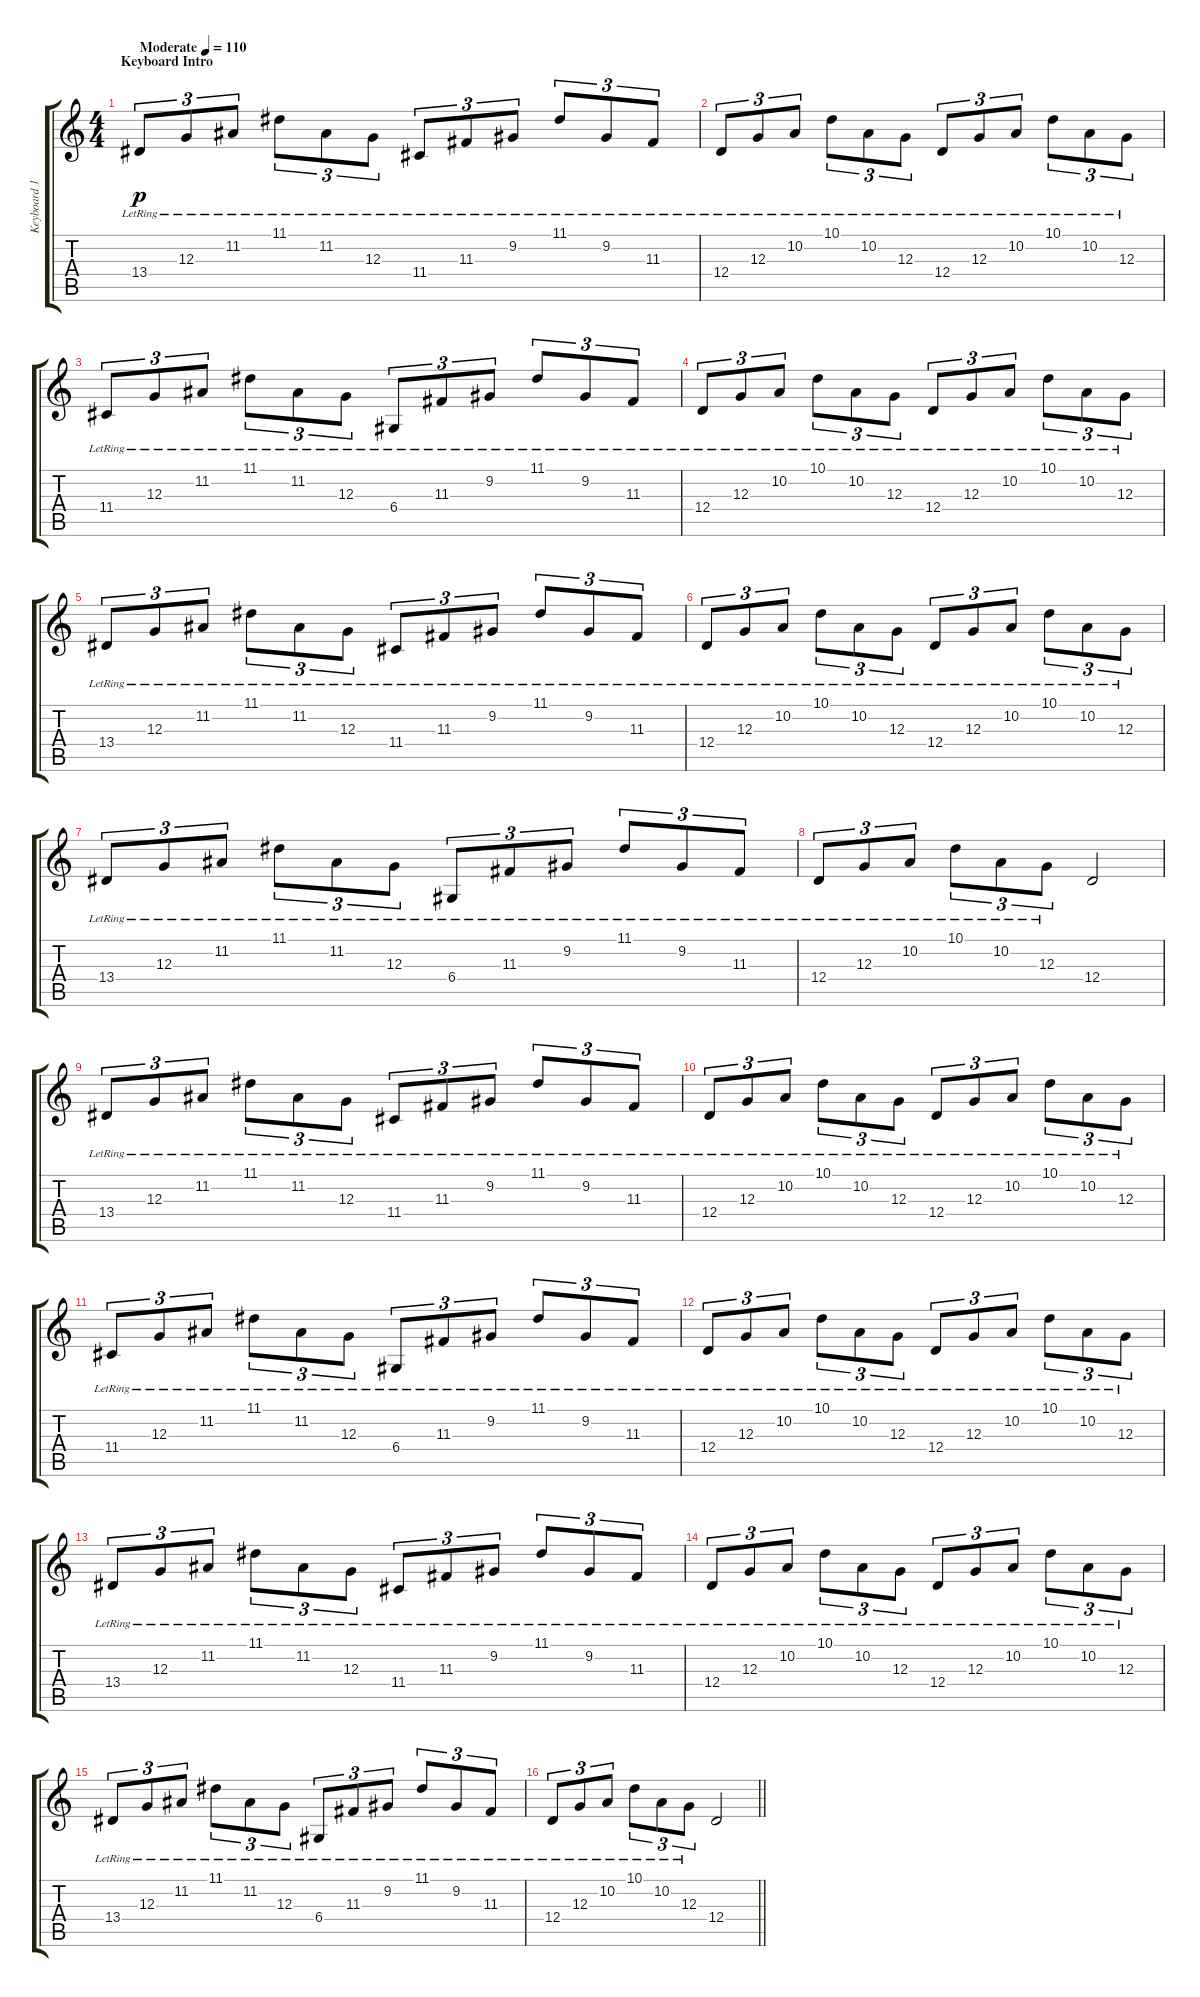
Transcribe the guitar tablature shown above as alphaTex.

\track ("Keyboard 1" "Keyboard 1") {instrument fx1rain}
\staff {score tabs}
\tuning (E4 B3 G3 D3 A2 D2) {hide}
\ts (4 4)
\section ("" "Keyboard Intro")
\tempo (110 "Moderate")
\clef g2
\ks c
13.4{lr}.8{tu (3 2) dy p instrument fx1rain} 12.3{lr}.8{tu (3 2)} 11.2{lr}.8{tu (3 2)} 11.1{lr}.8{tu (3 2)} 11.2{lr}.8{tu (3 2)} 12.3{lr}.8{tu (3 2)} 11.4{lr}.8{tu (3 2)} 11.3{lr}.8{tu (3 2)} 9.2{lr}.8{tu (3 2)} 11.1{lr}.8{tu (3 2)} 9.2{lr}.8{tu (3 2)} 11.3{lr}.8{tu (3 2)} |
12.4{lr}.8{tu (3 2)} 12.3{lr}.8{tu (3 2)} 10.2{lr}.8{tu (3 2)} 10.1{lr}.8{tu (3 2)} 10.2{lr}.8{tu (3 2)} 12.3{lr}.8{tu (3 2)} 12.4{lr}.8{tu (3 2)} 12.3{lr}.8{tu (3 2)} 10.2{lr}.8{tu (3 2)} 10.1{lr}.8{tu (3 2)} 10.2{lr}.8{tu (3 2)} 12.3{lr}.8{tu (3 2)} |
11.4{lr}.8{tu (3 2)} 12.3{lr}.8{tu (3 2)} 11.2{lr}.8{tu (3 2)} 11.1{lr}.8{tu (3 2)} 11.2{lr}.8{tu (3 2)} 12.3{lr}.8{tu (3 2)} 6.4{lr}.8{tu (3 2)} 11.3{lr}.8{tu (3 2)} 9.2{lr}.8{tu (3 2)} 11.1{lr}.8{tu (3 2)} 9.2{lr}.8{tu (3 2)} 11.3{lr}.8{tu (3 2)} |
12.4{lr}.8{tu (3 2)} 12.3{lr}.8{tu (3 2)} 10.2{lr}.8{tu (3 2)} 10.1{lr}.8{tu (3 2)} 10.2{lr}.8{tu (3 2)} 12.3{lr}.8{tu (3 2)} 12.4{lr}.8{tu (3 2)} 12.3{lr}.8{tu (3 2)} 10.2{lr}.8{tu (3 2)} 10.1{lr}.8{tu (3 2)} 10.2{lr}.8{tu (3 2)} 12.3{lr}.8{tu (3 2)} |
13.4{lr}.8{tu (3 2)} 12.3{lr}.8{tu (3 2)} 11.2{lr}.8{tu (3 2)} 11.1{lr}.8{tu (3 2)} 11.2{lr}.8{tu (3 2)} 12.3{lr}.8{tu (3 2)} 11.4{lr}.8{tu (3 2)} 11.3{lr}.8{tu (3 2)} 9.2{lr}.8{tu (3 2)} 11.1{lr}.8{tu (3 2)} 9.2{lr}.8{tu (3 2)} 11.3{lr}.8{tu (3 2)} |
12.4{lr}.8{tu (3 2)} 12.3{lr}.8{tu (3 2)} 10.2{lr}.8{tu (3 2)} 10.1{lr}.8{tu (3 2)} 10.2{lr}.8{tu (3 2)} 12.3{lr}.8{tu (3 2)} 12.4{lr}.8{tu (3 2)} 12.3{lr}.8{tu (3 2)} 10.2{lr}.8{tu (3 2)} 10.1{lr}.8{tu (3 2)} 10.2{lr}.8{tu (3 2)} 12.3{lr}.8{tu (3 2)} |
13.4{lr}.8{tu (3 2)} 12.3{lr}.8{tu (3 2)} 11.2{lr}.8{tu (3 2)} 11.1{lr}.8{tu (3 2)} 11.2{lr}.8{tu (3 2)} 12.3{lr}.8{tu (3 2)} 6.4{lr}.8{tu (3 2)} 11.3{lr}.8{tu (3 2)} 9.2{lr}.8{tu (3 2)} 11.1{lr}.8{tu (3 2)} 9.2{lr}.8{tu (3 2)} 11.3{lr}.8{tu (3 2)} |
12.4{lr}.8{tu (3 2)} 12.3{lr}.8{tu (3 2)} 10.2{lr}.8{tu (3 2)} 10.1{lr}.8{tu (3 2)} 10.2{lr}.8{tu (3 2)} 12.3{lr}.8{tu (3 2)} 12.4.2 |
13.4{lr}.8{tu (3 2)} 12.3{lr}.8{tu (3 2)} 11.2{lr}.8{tu (3 2)} 11.1{lr}.8{tu (3 2)} 11.2{lr}.8{tu (3 2)} 12.3{lr}.8{tu (3 2)} 11.4{lr}.8{tu (3 2)} 11.3{lr}.8{tu (3 2)} 9.2{lr}.8{tu (3 2)} 11.1{lr}.8{tu (3 2)} 9.2{lr}.8{tu (3 2)} 11.3{lr}.8{tu (3 2)} |
12.4{lr}.8{tu (3 2)} 12.3{lr}.8{tu (3 2)} 10.2{lr}.8{tu (3 2)} 10.1{lr}.8{tu (3 2)} 10.2{lr}.8{tu (3 2)} 12.3{lr}.8{tu (3 2)} 12.4{lr}.8{tu (3 2)} 12.3{lr}.8{tu (3 2)} 10.2{lr}.8{tu (3 2)} 10.1{lr}.8{tu (3 2)} 10.2{lr}.8{tu (3 2)} 12.3{lr}.8{tu (3 2)} |
11.4{lr}.8{tu (3 2)} 12.3{lr}.8{tu (3 2)} 11.2{lr}.8{tu (3 2)} 11.1{lr}.8{tu (3 2)} 11.2{lr}.8{tu (3 2)} 12.3{lr}.8{tu (3 2)} 6.4{lr}.8{tu (3 2)} 11.3{lr}.8{tu (3 2)} 9.2{lr}.8{tu (3 2)} 11.1{lr}.8{tu (3 2)} 9.2{lr}.8{tu (3 2)} 11.3{lr}.8{tu (3 2)} |
12.4{lr}.8{tu (3 2)} 12.3{lr}.8{tu (3 2)} 10.2{lr}.8{tu (3 2)} 10.1{lr}.8{tu (3 2)} 10.2{lr}.8{tu (3 2)} 12.3{lr}.8{tu (3 2)} 12.4{lr}.8{tu (3 2)} 12.3{lr}.8{tu (3 2)} 10.2{lr}.8{tu (3 2)} 10.1{lr}.8{tu (3 2)} 10.2{lr}.8{tu (3 2)} 12.3{lr}.8{tu (3 2)} |
13.4{lr}.8{tu (3 2)} 12.3{lr}.8{tu (3 2)} 11.2{lr}.8{tu (3 2)} 11.1{lr}.8{tu (3 2)} 11.2{lr}.8{tu (3 2)} 12.3{lr}.8{tu (3 2)} 11.4{lr}.8{tu (3 2)} 11.3{lr}.8{tu (3 2)} 9.2{lr}.8{tu (3 2)} 11.1{lr}.8{tu (3 2)} 9.2{lr}.8{tu (3 2)} 11.3{lr}.8{tu (3 2)} |
12.4{lr}.8{tu (3 2)} 12.3{lr}.8{tu (3 2)} 10.2{lr}.8{tu (3 2)} 10.1{lr}.8{tu (3 2)} 10.2{lr}.8{tu (3 2)} 12.3{lr}.8{tu (3 2)} 12.4{lr}.8{tu (3 2)} 12.3{lr}.8{tu (3 2)} 10.2{lr}.8{tu (3 2)} 10.1{lr}.8{tu (3 2)} 10.2{lr}.8{tu (3 2)} 12.3{lr}.8{tu (3 2)} |
13.4{lr}.8{tu (3 2)} 12.3{lr}.8{tu (3 2)} 11.2{lr}.8{tu (3 2)} 11.1{lr}.8{tu (3 2)} 11.2{lr}.8{tu (3 2)} 12.3{lr}.8{tu (3 2)} 6.4{lr}.8{tu (3 2)} 11.3{lr}.8{tu (3 2)} 9.2{lr}.8{tu (3 2)} 11.1{lr}.8{tu (3 2)} 9.2{lr}.8{tu (3 2)} 11.3{lr}.8{tu (3 2)} |
\barLineRight lightlight
12.4{lr}.8{tu (3 2)} 12.3{lr}.8{tu (3 2)} 10.2{lr}.8{tu (3 2)} 10.1{lr}.8{tu (3 2)} 10.2{lr}.8{tu (3 2)} 12.3{lr}.8{tu (3 2)} 12.4.2
